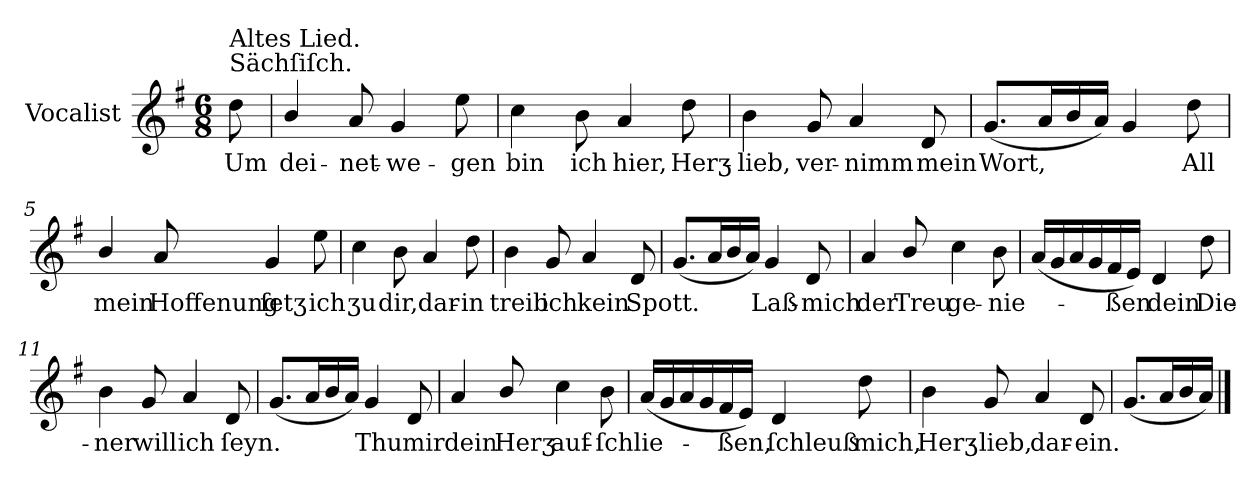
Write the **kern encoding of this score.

**kern	**text
*part1	*part1
*staff1	*staff1
*I"Vocalist	*
*k[f#]	*
*G:	*
*M6/8	*
=	=
!LO:TX:a:t=Sächſiſch.	!
!LO:TX:a:t=Altes Lied.	!
8dd	Um
=1	=1
4b/	dei-
8a	-net-
4g	-we-
8ee	-gen
=2	=2
4cc	bin
8b	ich
4a	hier,
8dd	Herʒ-
=3	=3
4b	-lieb,
8g	ver-
4a	-nimm
8d	mein
=4	=4
(8.gL	Wort,
16aL	.
16b	.
16aJJ)	.
4g	.
8dd	All
=5	=5
4b/	mein
8a	Hoffenung
4g	ſetʒ
8ee	ich
=6	=6
4cc	ʒu
8b	dir,
4a	dar-
8dd	-in
=7	=7
4b	treib
8g	ich
4a	kein
8d	Spott.
=8	=8
(8.gL	.
16aL	.
16b	.
16aJJ)	.
4g	Laß-
8d	mich
=9	=9
4a	der
8b/	Treu
4cc	ge-
8b	-nie-
=10	=10
(16aLL	.
16g	.
16a	.
16g	.
16f#	.
16eJJ)	-ßen
4d	dein
8dd	Die-
=11	=11
4b	-ner
8g	will
4a	ich
8d	ſeyn.
=12	=12
(8.gL	.
16aL	.
16b	.
16aJJ)	.
4g	Thu
8d	mir
=13	=13
4a	dein
8b/	Herʒ
4cc	auf-
8b	-ſchlie-
=14	=14
(16aLL	.
16g	.
16a	.
16g	.
16f#	.
16eJJ)	-ßen,
4d	ſchleuß
8dd	mich,
=15	=15
4b	Herʒ-
8g	-lieb,
4a	dar-
8d	-ein.
=16	=16
(8.gL	.
16aL	.
16b	.
16aJJ)	.
==	==
*-	*-
